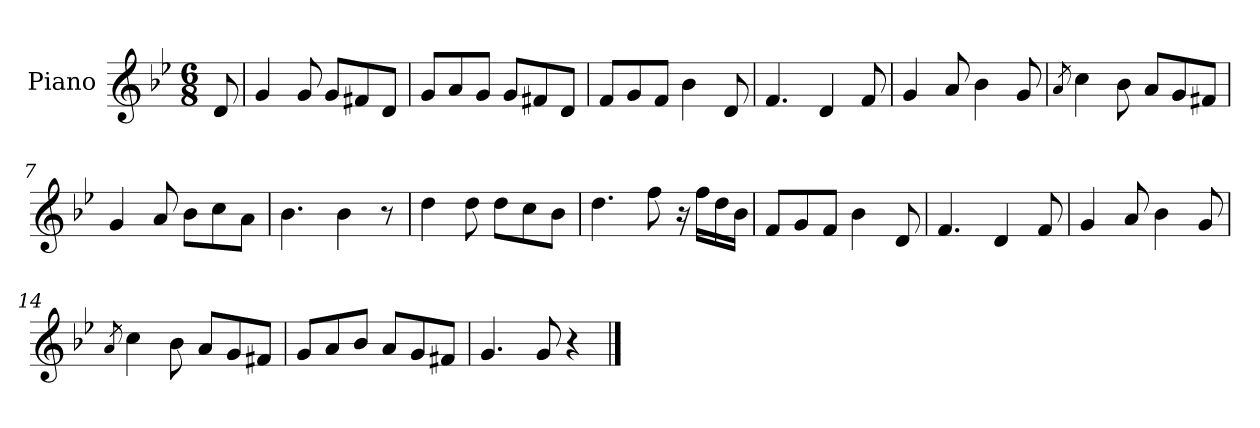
**kern
*part1
*staff1
*I"Piano
*I'Pno.
*clefG2
*k[b-e-]
*M6/8
=
8d/
=1
4g/
8g/
8g/L
8f#X/
8d/J
=2
8g/L
8a/
8g/J
8g/L
8f#X/
8d/J
=3
8f/L
8g/
8f/J
4b-\
8d/
=4
4.f/
4d/
8f/
=5
4g/
8a/
4b-\
8g/
=6
8qa/
4cc\
8b-\
8a/L
8g/
8f#X/J
!!LO:LB:g=z
=7
4g/
8a/
8b-\L
8cc\
8a\J
=8
4.b-\
4b-\
8r
=9
4dd\
8dd\
8dd\L
8cc\
8b-\J
=10
4.dd\
8ff\
16r
16ff\LL
16dd\
16b-\JJ
=11
8f/L
8g/
8f/J
4b-\
8d/
=12
4.f/
4d/
8f/
=13
4g/
8a/
4b-\
8g/
!!LO:LB:g=z
=14
8qa/
4cc\
8b-\
8a/L
8g/
8f#X/J
=15
8g/L
8a/
8b-/J
8a/L
8g/
8f#X/J
=16
4.g/
8g/
4r
==
*-
